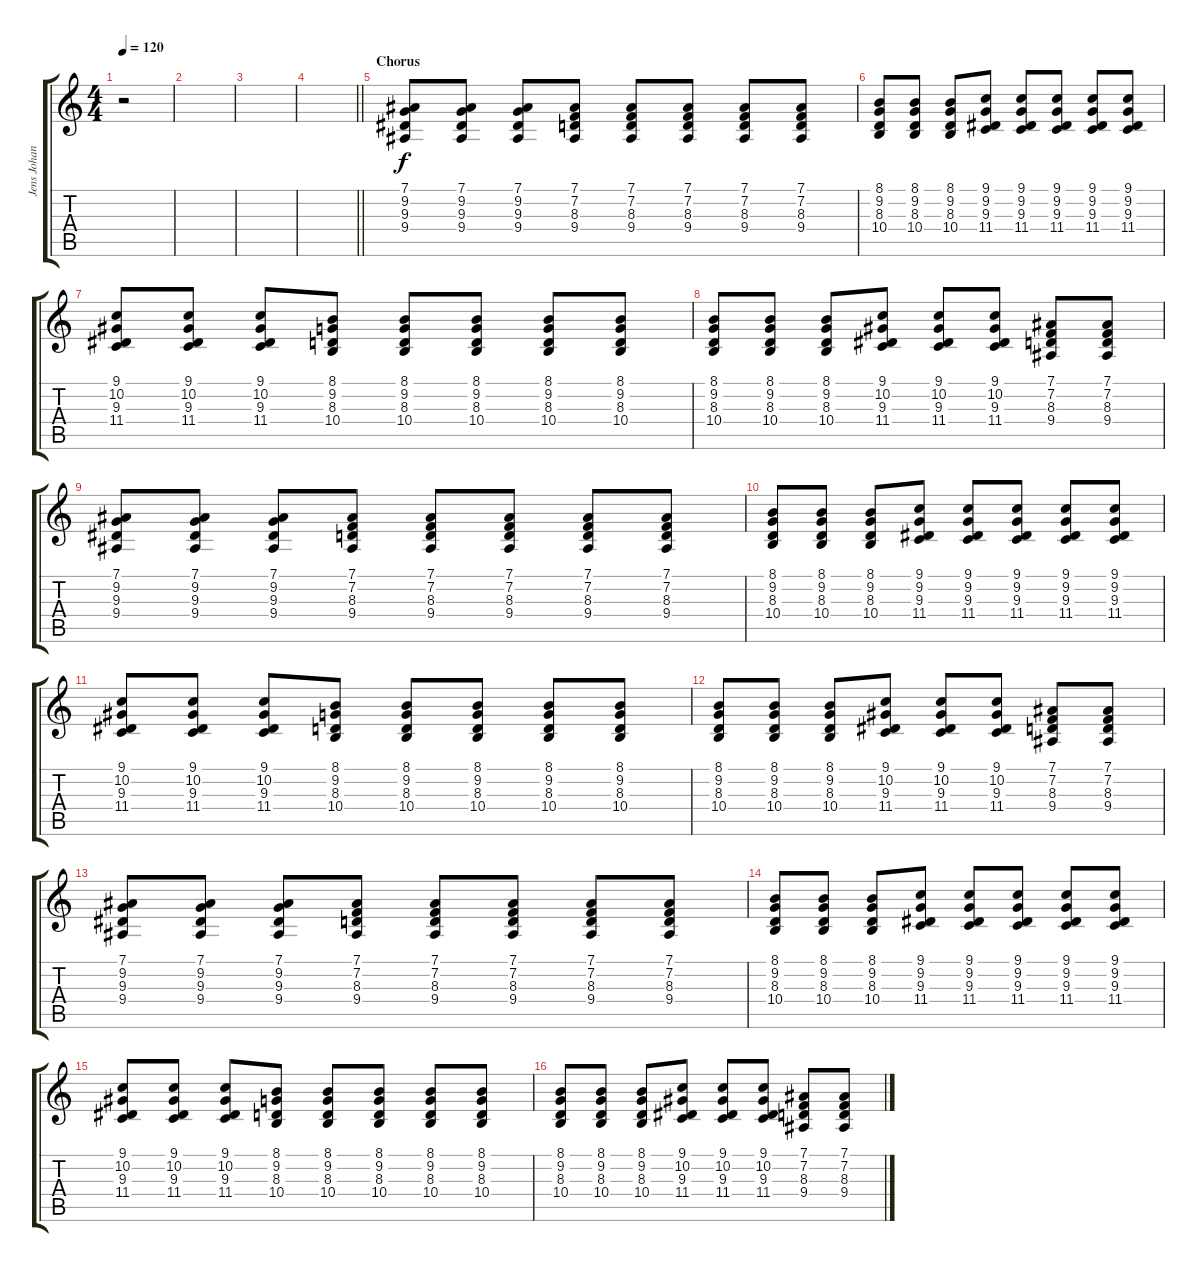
\track ("Jens Johansson" "Jens Johan") {instrument honkytonkpiano}
\staff {score tabs}
\tuning (Eb4 Bb3 Gb3 Db3 Ab2 Eb2) {hide}
\ts (4 4)
\tempo 120
\clef g2
\ks c
r.2{dy f} |
|
|
\barLineRight lightlight
|
\section ("" "Chorus")
(7.1 9.2 9.3 9.4).8 (7.1 9.2 9.3 9.4).8 (7.1 9.2 9.3 9.4).8 (7.1 7.2 8.3 9.4).8 (7.1 7.2 8.3 9.4).8 (7.1 7.2 8.3 9.4).8 (7.1 7.2 8.3 9.4).8 (7.1 7.2 8.3 9.4).8 |
(8.1 9.2 8.3 10.4).8 (8.1 9.2 8.3 10.4).8 (8.1 9.2 8.3 10.4).8 (9.1 9.2 9.3 11.4).8 (9.1 9.2 9.3 11.4).8 (9.1 9.2 9.3 11.4).8 (9.1 9.2 9.3 11.4).8 (9.1 9.2 9.3 11.4).8 |
(9.1 10.2 9.3 11.4).8 (9.1 10.2 9.3 11.4).8 (9.1 10.2 9.3 11.4).8 (8.1 9.2 8.3 10.4).8 (8.1 9.2 8.3 10.4).8 (8.1 9.2 8.3 10.4).8 (8.1 9.2 8.3 10.4).8 (8.1 9.2 8.3 10.4).8 |
(8.1 9.2 8.3 10.4).8 (8.1 9.2 8.3 10.4).8 (8.1 9.2 8.3 10.4).8 (9.1 10.2 9.3 11.4).8 (9.1 10.2 9.3 11.4).8 (9.1 10.2 9.3 11.4).8 (7.1 7.2 8.3 9.4).8 (7.1 7.2 8.3 9.4).8 |
(7.1 9.2 9.3 9.4).8 (7.1 9.2 9.3 9.4).8 (7.1 9.2 9.3 9.4).8 (7.1 7.2 8.3 9.4).8 (7.1 7.2 8.3 9.4).8 (7.1 7.2 8.3 9.4).8 (7.1 7.2 8.3 9.4).8 (7.1 7.2 8.3 9.4).8 |
(8.1 9.2 8.3 10.4).8 (8.1 9.2 8.3 10.4).8 (8.1 9.2 8.3 10.4).8 (9.1 9.2 9.3 11.4).8 (9.1 9.2 9.3 11.4).8 (9.1 9.2 9.3 11.4).8 (9.1 9.2 9.3 11.4).8 (9.1 9.2 9.3 11.4).8 |
(9.1 10.2 9.3 11.4).8 (9.1 10.2 9.3 11.4).8 (9.1 10.2 9.3 11.4).8 (8.1 9.2 8.3 10.4).8 (8.1 9.2 8.3 10.4).8 (8.1 9.2 8.3 10.4).8 (8.1 9.2 8.3 10.4).8 (8.1 9.2 8.3 10.4).8 |
(8.1 9.2 8.3 10.4).8 (8.1 9.2 8.3 10.4).8 (8.1 9.2 8.3 10.4).8 (9.1 10.2 9.3 11.4).8 (9.1 10.2 9.3 11.4).8 (9.1 10.2 9.3 11.4).8 (7.1 7.2 8.3 9.4).8 (7.1 7.2 8.3 9.4).8 |
(7.1 9.2 9.3 9.4).8 (7.1 9.2 9.3 9.4).8 (7.1 9.2 9.3 9.4).8 (7.1 7.2 8.3 9.4).8 (7.1 7.2 8.3 9.4).8 (7.1 7.2 8.3 9.4).8 (7.1 7.2 8.3 9.4).8 (7.1 7.2 8.3 9.4).8 |
(8.1 9.2 8.3 10.4).8 (8.1 9.2 8.3 10.4).8 (8.1 9.2 8.3 10.4).8 (9.1 9.2 9.3 11.4).8 (9.1 9.2 9.3 11.4).8 (9.1 9.2 9.3 11.4).8 (9.1 9.2 9.3 11.4).8 (9.1 9.2 9.3 11.4).8 |
(9.1 10.2 9.3 11.4).8 (9.1 10.2 9.3 11.4).8 (9.1 10.2 9.3 11.4).8 (8.1 9.2 8.3 10.4).8 (8.1 9.2 8.3 10.4).8 (8.1 9.2 8.3 10.4).8 (8.1 9.2 8.3 10.4).8 (8.1 9.2 8.3 10.4).8 |
(8.1 9.2 8.3 10.4).8 (8.1 9.2 8.3 10.4).8 (8.1 9.2 8.3 10.4).8 (9.1 10.2 9.3 11.4).8 (9.1 10.2 9.3 11.4).8 (9.1 10.2 9.3 11.4).8 (7.1 7.2 8.3 9.4).8 (7.1 7.2 8.3 9.4).8
